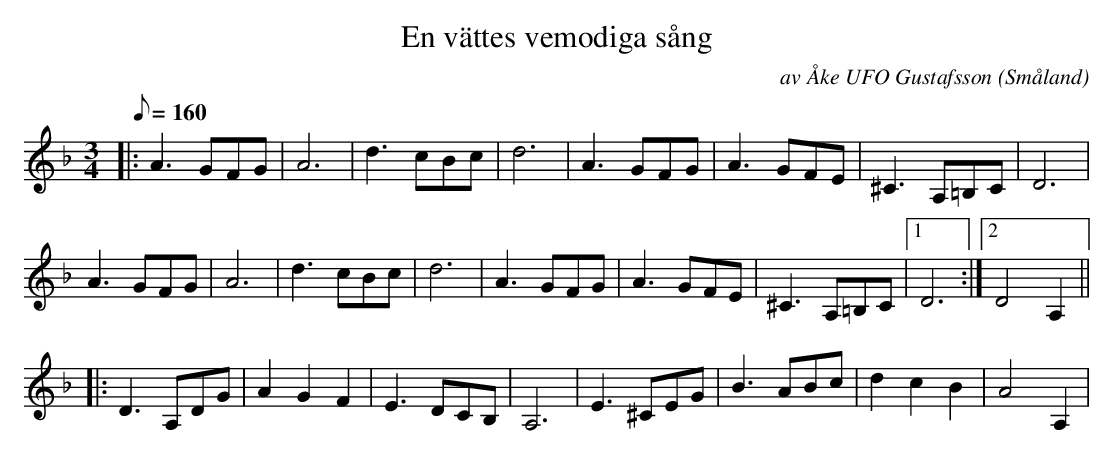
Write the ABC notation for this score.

X:1
T:En vättes vemodiga sång
C:av Åke UFO Gustafsson
O:Småland
M:3/4
L:1/8
Q:160
K:F
|: A3 GFG | A6 | d3 cBc | d6 | A3 GFG | A3 GFE | ^C3 A,=B,C | D6 |
   A3 GFG | A6 | d3 cBc | d6 | A3 GFG | A3 GFE | ^C3 A,=B,C |1 D6 :|2 D4 A,2 ||
|: D3 A,DG | A2 G2 F2 | E3 DCB, | A,6 | E3 ^CEG | B3 ABc | d2 c2 B2 | A4 A,2 |
